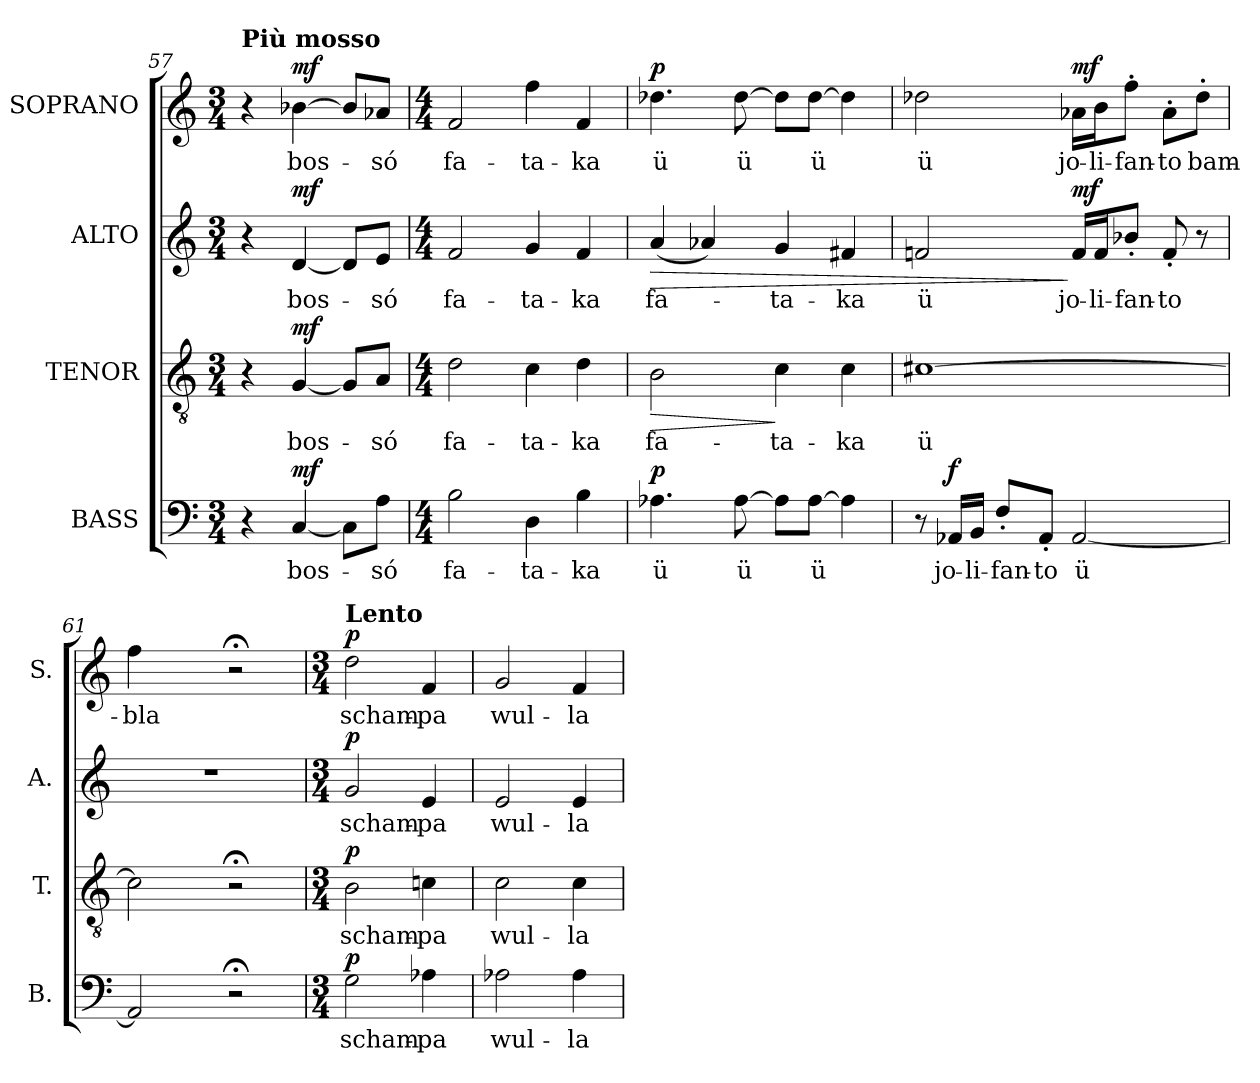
**kern	**text	**dynam	**kern	**text	**dynam	**kern	**text	**dynam	**kern	**text	**dynam
*part4	*part4	*part4	*part3	*part3	*part3	*part2	*part2	*part2	*part1	*part1	*part1
*staff4	*staff4	*staff4	*staff3	*staff3	*staff3	*staff2	*staff2	*staff2	*staff1	*staff1	*staff1
*I"BASS	*	*	*I"TENOR	*	*	*I"ALTO	*	*	*I"SOPRANO	*	*
*I'B.	*	*	*I'T.	*	*	*I'A.	*	*	*I'S.	*	*
*clefF4	*	*	*clefGv2	*	*	*clefG2	*	*	*clefG2	*	*
*	*	*	*ITrd7c12	*	*	*	*	*	*	*	*
*k[]	*	*	*k[]	*	*	*k[]	*	*	*k[]	*	*
*C:	*	*	*C:	*	*	*C:	*	*	*C:	*	*
*M3/4	*	*	*M3/4	*	*	*M3/4	*	*	*M3/4	*	*
=57	=57	=57	=57	=57	=57	=57	=57	=57	=57	=57	=57
!	!	!	!	!	!	!	!	!	!LO:TX:a:B:t=Più mosso	!	!
4r	.	.	4r	.	.	4r	.	.	4r	.	.
!	!LO:LY:b:color=#000000	!	!	!	!	!	!	!	!	!	!
!	!	!	!	!LO:LY:b:color=#000000	!	!	!	!	!	!	!
!	!	!	!	!	!	!	!LO:LY:b:color=#000000	!	!	!	!
!	!	!	!	!	!	!	!	!	!	!LO:LY:b:color=#000000	!
[<4Ci/	bos-	mf	[<4GGi/	bos-	mf	[<4di/	bos-	mf	[>4b-Xi\	bos-	mf
8Ci\L]	.	.	8GGi/L]	.	.	8di/L]	.	.	8b-i/L]	.	.
!	!LO:LY:b:color=#000000	!	!	!	!	!	!	!	!	!	!
!	!	!	!	!LO:LY:b:color=#000000	!	!	!	!	!	!	!
!	!	!	!	!	!	!	!LO:LY:b:color=#000000	!	!	!	!
!	!	!	!	!	!	!	!	!	!	!LO:LY:b:color=#000000	!
8Ai\J	-só	.	8AAi/J	-só	.	8ei/J	-só	.	8a-Xi/J	-só	.
=58	=58	=58	=58	=58	=58	=58	=58	=58	=58	=58	=58
*M4/4	*	*	*M4/4	*	*	*M4/4	*	*	*M4/4	*	*
!	!LO:LY:b:color=#000000	!	!	!	!	!	!	!	!	!	!
!	!	!	!	!LO:LY:b:color=#000000	!	!	!	!	!	!	!
!	!	!	!	!	!	!	!LO:LY:b:color=#000000	!	!	!	!
!	!	!	!	!	!	!	!	!	!	!LO:LY:b:color=#000000	!
2Bi\	fa-	.	2Di\	fa-	.	2fi/	fa-	.	2fi/	fa-	.
!	!LO:LY:b:color=#000000	!	!	!	!	!	!	!	!	!	!
!	!	!	!	!LO:LY:b:color=#000000	!	!	!	!	!	!	!
!	!	!	!	!	!	!	!LO:LY:b:color=#000000	!	!	!	!
!	!	!	!	!	!	!	!	!	!	!LO:LY:b:color=#000000	!
4Di\	-ta-	.	4Ci\	-ta-	.	4gi/	-ta-	.	4ffi\	-ta-	.
!	!LO:LY:b:color=#000000	!	!	!	!	!	!	!	!	!	!
!	!	!	!	!LO:LY:b:color=#000000	!	!	!	!	!	!	!
!	!	!	!	!	!	!	!LO:LY:b:color=#000000	!	!	!	!
!	!	!	!	!	!	!	!	!	!	!LO:LY:b:color=#000000	!
4Bi\	-ka	.	4Di\	-ka	.	4fi/	-ka	.	4fi/	-ka	.
!!LO:LB:g=z
=59	=59	=59	=59	=59	=59	=59	=59	=59	=59	=59	=59
!	!LO:LY:b:color=#000000	!	!	!	!	!	!	!	!	!	!
!	!	!	!	!LO:LY:b:color=#000000	!LO:HP:b	!	!	!	!	!	!
!	!	!	!	!	!	!	!LO:LY:b:color=#000000	!LO:HP:b	!	!	!
!	!	!	!	!	!	!	!	!	!	!LO:LY:b:color=#000000	!
4.A-Xi\	ü	p	2BBi\	fa-	>	(4ai/	fa-	>	4.dd-Xi\	ü	p
.	.	.	.	.	.	4a-Xi/)	.	.	.	.	.
!	!LO:LY:b:color=#000000	!	!	!	!	!	!	!	!	!	!
!	!	!	!	!	!	!	!	!	!	!LO:LY:b:color=#000000	!
[>8A-i\	ü	.	.	.	.	.	.	.	[>8dd-i\	ü	.
!	!	!	!	!LO:LY:b:color=#000000	!	!	!	!	!	!	!
!	!	!	!	!	!	!	!LO:LY:b:color=#000000	!	!	!	!
8A-i\L]	.	.	4Ci\	-ta-	]	4gi/	-ta-	.	8dd-i\L]	.	.
!	!LO:LY:b:color=#000000	!	!	!	!	!	!	!	!	!	!
!	!	!	!	!	!	!	!	!	!	!LO:LY:b:color=#000000	!
[>8A-i\J	ü	.	.	.	.	.	.	.	[>8dd-i\J	ü	.
!	!	!	!	!LO:LY:b:color=#000000	!	!	!	!	!	!	!
!	!	!	!	!	!	!	!LO:LY:b:color=#000000	!	!	!	!
4A-i\]	.	.	4Ci\	-ka	.	4f#Xi/	-ka	.	4dd-i\]	.	.
=60	=60	=60	=60	=60	=60	=60	=60	=60	=60	=60	=60
!	!	!	!	!LO:LY:b:color=#000000	!	!	!	!	!	!	!
!	!	!	!	!	!	!	!LO:LY:b:color=#000000	!	!	!	!
!	!	!	!	!	!	!	!	!	!	!LO:LY:b:color=#000000	!
8r	.	.	[>1C#Xi	ü	.	2fni/	ü	.	2dd-Xi\	ü	.
!	!LO:LY:b:color=#000000	!	!	!	!	!	!	!	!	!	!
16AA-Xi/LL	jo-	f	.	.	.	.	.	.	.	.	.
!	!LO:LY:b:color=#000000	!	!	!	!	!	!	!	!	!	!
16BBi/JJ	-li-	.	.	.	.	.	.	.	.	.	.
!	!LO:LY:b:color=#000000	!	!	!	!	!	!	!	!	!	!
8F'i/L	-fan-	.	.	.	.	.	.	.	.	.	.
!	!LO:LY:b:color=#000000	!	!	!	!	!	!	!	!	!	!
8AA-'i/J	-to	.	.	.	.	.	.	.	.	.	.
!	!LO:LY:b:color=#000000	!	!	!	!	!	!	!	!	!	!
!	!	!	!	!	!	!	!LO:LY:b:color=#000000	!	!	!	!
!	!	!	!	!	!	!	!	!	!	!LO:LY:b:color=#000000	!
[<2AA-i/	ü	.	.	.	.	16fi/LL	jo-	] mf	16a-Xi\LL	jo-	mf
!	!	!	!	!	!	!	!LO:LY:b:color=#000000	!	!	!	!
!	!	!	!	!	!	!	!	!	!	!LO:LY:b:color=#000000	!
.	.	.	.	.	.	16fi/J	-li-	.	16bi\J	-li-	.
!	!	!	!	!	!	!	!LO:LY:b:color=#000000	!	!	!	!
!	!	!	!	!	!	!	!	!	!	!LO:LY:b:color=#000000	!
.	.	.	.	.	.	8b-X'i/J	-fan-	.	8ff'i\J	-fan-	.
!	!	!	!	!	!	!	!LO:LY:b:color=#000000	!	!	!	!
!	!	!	!	!	!	!	!	!	!	!LO:LY:b:color=#000000	!
.	.	.	.	.	.	8f'i/	-to	.	8a-'i\L	-to	.
!	!	!	!	!	!	!	!	!	!	!LO:LY:b:color=#000000	!
.	.	.	.	.	.	8r	.	.	8dd-'i\J	bam-	.
=61	=61	=61	=61	=61	=61	=61	=61	=61	=61	=61	=61
!	!	!	!	!	!	!	!	!	!	!LO:LY:b:color=#000000	!
2AA-i/]	.	.	2C#i\]	.	.	1r	.	.	4ffi\	-bla	.
.	.	.	.	.	.	.	.	.	4ryy	.	.
2r;	.	.	2r;	.	.	.	.	.	2r;	.	.
=62	=62	=62	=62	=62	=62	=62	=62	=62	=62	=62	=62
*M3/4	*	*	*M3/4	*	*	*M3/4	*	*	*M3/4	*	*
!	!LO:LY:b:color=#000000	!	!	!	!	!	!	!	!	!	!
!	!	!	!	!LO:LY:b:color=#000000	!	!	!	!	!	!	!
!	!	!	!	!	!	!	!LO:LY:b:color=#000000	!	!	!	!
*	*	*	*	*	*	*	*	*	*MM60	*	*
!	!	!	!	!	!	!	!	!	!LO:TX:a:B:t=Lento	!	!
!	!	!	!	!	!	!	!	!	!	!LO:LY:b:color=#000000	!
2Gi\	scham-	p	2BBi\	scham-	p	2gi/	scham-	p	2ddi\	scham-	p
!	!LO:LY:b:color=#000000	!	!	!	!	!	!	!	!	!	!
!	!	!	!	!LO:LY:b:color=#000000	!	!	!	!	!	!	!
!	!	!	!	!	!	!	!LO:LY:b:color=#000000	!	!	!	!
!	!	!	!	!	!	!	!	!	!	!LO:LY:b:color=#000000	!
4A-Xi\	-pa	.	4Cni\	-pa	.	4ei/	-pa	.	4fi/	-pa	.
=63	=63	=63	=63	=63	=63	=63	=63	=63	=63	=63	=63
!	!LO:LY:b:color=#000000	!	!	!	!	!	!	!	!	!	!
!	!	!	!	!LO:LY:b:color=#000000	!	!	!	!	!	!	!
!	!	!	!	!	!	!	!LO:LY:b:color=#000000	!	!	!	!
!	!	!	!	!	!	!	!	!	!	!LO:LY:b:color=#000000	!
2A-Xi\	wul-	.	2Ci\	wul-	.	2ei/	wul-	.	2gi/	wul-	.
!	!LO:LY:b:color=#000000	!	!	!	!	!	!	!	!	!	!
!	!	!	!	!LO:LY:b:color=#000000	!	!	!	!	!	!	!
!	!	!	!	!	!	!	!LO:LY:b:color=#000000	!	!	!	!
!	!	!	!	!	!	!	!	!	!	!LO:LY:b:color=#000000	!
4A-i\	-la	.	4Ci\	-la	.	4ei/	-la	.	4fi/	-la	.
=	=	=	=	=	=	=	=	=	=	=	=
*-	*-	*-	*-	*-	*-	*-	*-	*-	*-	*-	*-
